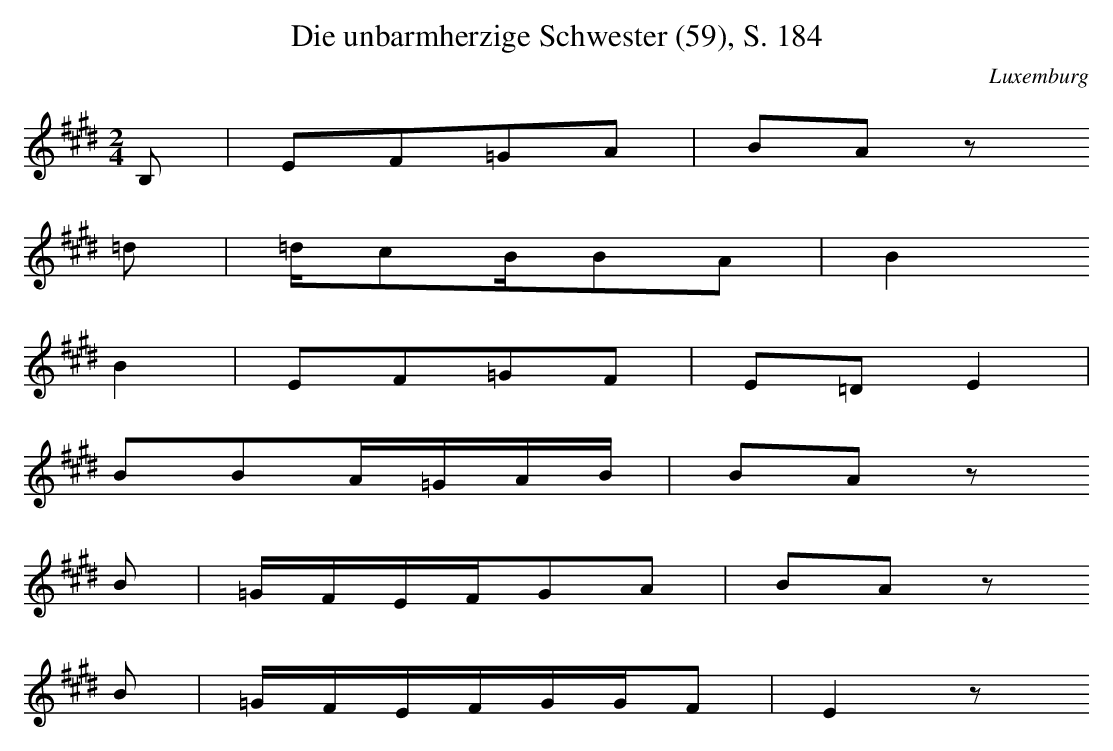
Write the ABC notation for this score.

X:1
T: Die unbarmherzige Schwester (59), S. 184
O: Luxemburg
M: 2/4
L: 1/16
K: E
B,2 | E2F2=G2A2 | B2A2z2
=d2 | =dc2BB2A2 | B4
B4 | E2F2=G2F2 | E2=D2E4 |
B2B2A=GAB | B2A2z2
B2 | =GFEFG2A2 | B2A2z2
B2 | =GFEFGGF2 | E4z2
